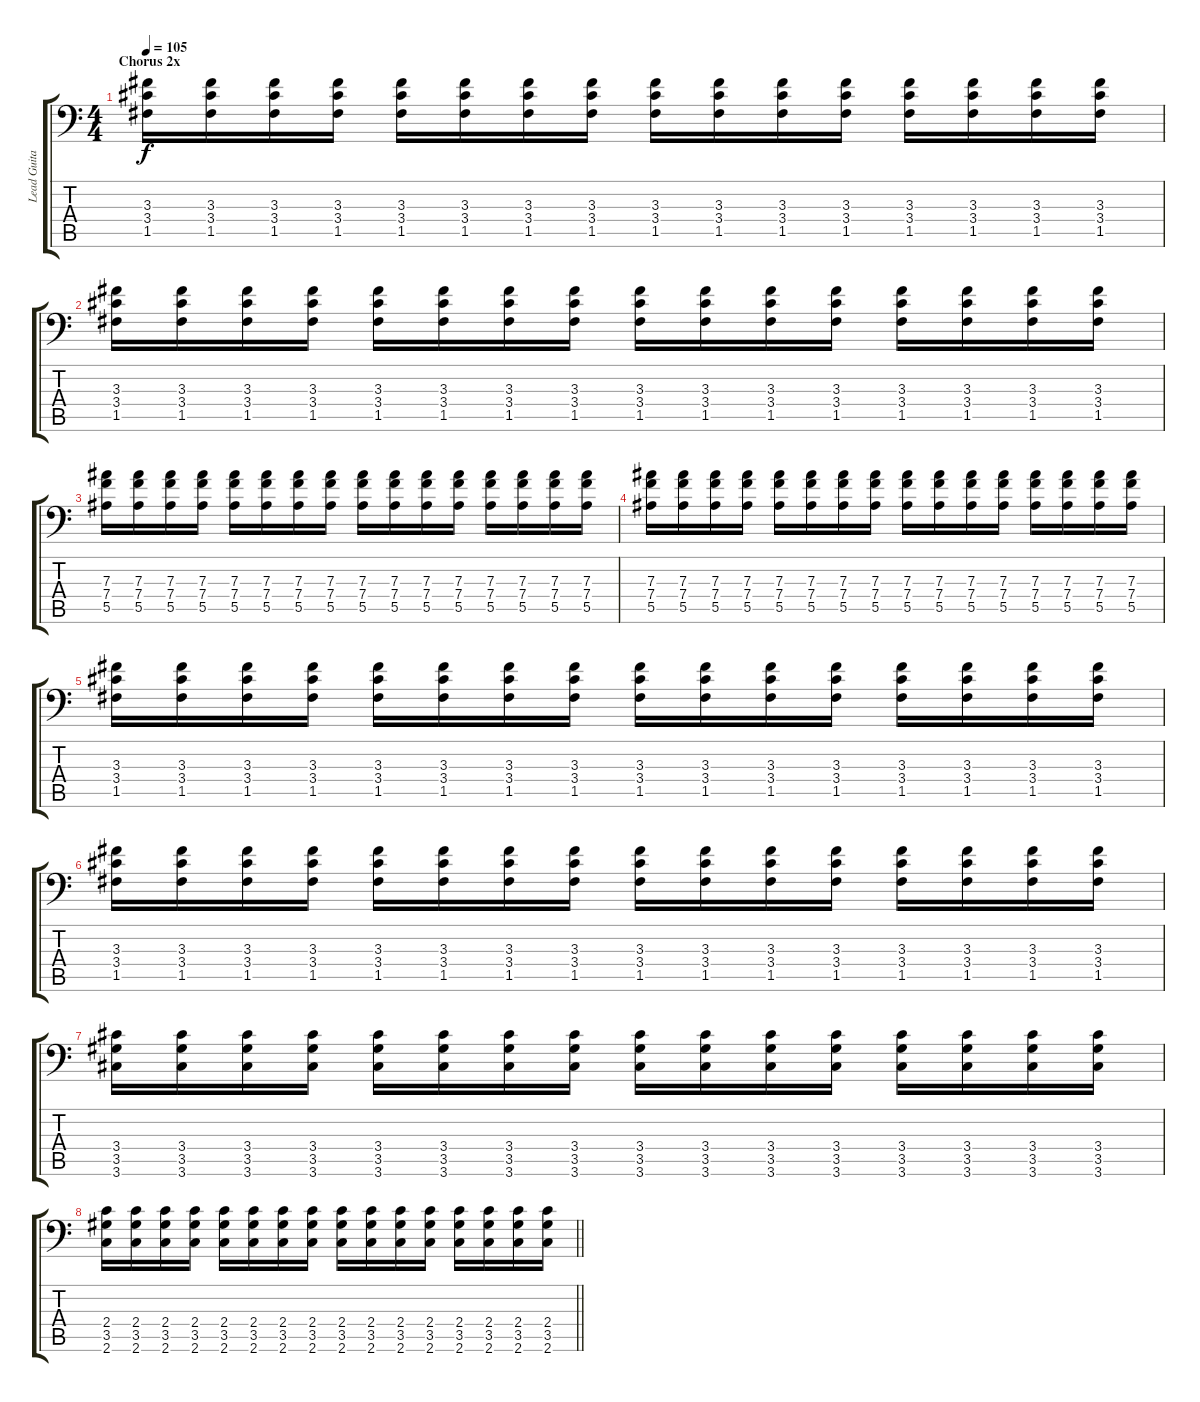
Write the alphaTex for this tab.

\track ("Lead Guitar" "Lead Guita") {instrument distortionguitar}
\staff {score tabs}
\tuning (C4 G3 Eb3 Bb2 F2 Bb1) {hide}
\ts (4 4)
\section ("" "Chorus 2x")
\tempo 105
\clef f4
\ks c
(3.3 3.4 1.5).16{dy f} (3.3 3.4 1.5).16 (3.3 3.4 1.5).16 (3.3 3.4 1.5).16 (3.3 3.4 1.5).16 (3.3 3.4 1.5).16 (3.3 3.4 1.5).16 (3.3 3.4 1.5).16 (3.3 3.4 1.5).16 (3.3 3.4 1.5).16 (3.3 3.4 1.5).16 (3.3 3.4 1.5).16 (3.3 3.4 1.5).16 (3.3 3.4 1.5).16 (3.3 3.4 1.5).16 (3.3 3.4 1.5).16 |
(3.3 3.4 1.5).16 (3.3 3.4 1.5).16 (3.3 3.4 1.5).16 (3.3 3.4 1.5).16 (3.3 3.4 1.5).16 (3.3 3.4 1.5).16 (3.3 3.4 1.5).16 (3.3 3.4 1.5).16 (3.3 3.4 1.5).16 (3.3 3.4 1.5).16 (3.3 3.4 1.5).16 (3.3 3.4 1.5).16 (3.3 3.4 1.5).16 (3.3 3.4 1.5).16 (3.3 3.4 1.5).16 (3.3 3.4 1.5).16 |
(7.3 7.4 5.5).16 (7.3 7.4 5.5).16 (7.3 7.4 5.5).16 (7.3 7.4 5.5).16 (7.3 7.4 5.5).16 (7.3 7.4 5.5).16 (7.3 7.4 5.5).16 (7.3 7.4 5.5).16 (7.3 7.4 5.5).16 (7.3 7.4 5.5).16 (7.3 7.4 5.5).16 (7.3 7.4 5.5).16 (7.3 7.4 5.5).16 (7.3 7.4 5.5).16 (7.3 7.4 5.5).16 (7.3 7.4 5.5).16 |
(7.3 7.4 5.5).16 (7.3 7.4 5.5).16 (7.3 7.4 5.5).16 (7.3 7.4 5.5).16 (7.3 7.4 5.5).16 (7.3 7.4 5.5).16 (7.3 7.4 5.5).16 (7.3 7.4 5.5).16 (7.3 7.4 5.5).16 (7.3 7.4 5.5).16 (7.3 7.4 5.5).16 (7.3 7.4 5.5).16 (7.3 7.4 5.5).16 (7.3 7.4 5.5).16 (7.3 7.4 5.5).16 (7.3 7.4 5.5).16 |
(3.3 3.4 1.5).16 (3.3 3.4 1.5).16 (3.3 3.4 1.5).16 (3.3 3.4 1.5).16 (3.3 3.4 1.5).16 (3.3 3.4 1.5).16 (3.3 3.4 1.5).16 (3.3 3.4 1.5).16 (3.3 3.4 1.5).16 (3.3 3.4 1.5).16 (3.3 3.4 1.5).16 (3.3 3.4 1.5).16 (3.3 3.4 1.5).16 (3.3 3.4 1.5).16 (3.3 3.4 1.5).16 (3.3 3.4 1.5).16 |
(3.3 3.4 1.5).16 (3.3 3.4 1.5).16 (3.3 3.4 1.5).16 (3.3 3.4 1.5).16 (3.3 3.4 1.5).16 (3.3 3.4 1.5).16 (3.3 3.4 1.5).16 (3.3 3.4 1.5).16 (3.3 3.4 1.5).16 (3.3 3.4 1.5).16 (3.3 3.4 1.5).16 (3.3 3.4 1.5).16 (3.3 3.4 1.5).16 (3.3 3.4 1.5).16 (3.3 3.4 1.5).16 (3.3 3.4 1.5).16 |
(3.4 3.5 3.6).16 (3.4 3.5 3.6).16 (3.4 3.5 3.6).16 (3.4 3.5 3.6).16 (3.4 3.5 3.6).16 (3.4 3.5 3.6).16 (3.4 3.5 3.6).16 (3.4 3.5 3.6).16 (3.4 3.5 3.6).16 (3.4 3.5 3.6).16 (3.4 3.5 3.6).16 (3.4 3.5 3.6).16 (3.4 3.5 3.6).16 (3.4 3.5 3.6).16 (3.4 3.5 3.6).16 (3.4 3.5 3.6).16 |
\barLineRight lightlight
(2.4 3.5 2.6).16 (2.4 3.5 2.6).16 (2.4 3.5 2.6).16 (2.4 3.5 2.6).16 (2.4 3.5 2.6).16 (2.4 3.5 2.6).16 (2.4 3.5 2.6).16 (2.4 3.5 2.6).16 (2.4 3.5 2.6).16 (2.4 3.5 2.6).16 (2.4 3.5 2.6).16 (2.4 3.5 2.6).16 (2.4 3.5 2.6).16 (2.4 3.5 2.6).16 (2.4 3.5 2.6).16 (2.4 3.5 2.6).16
